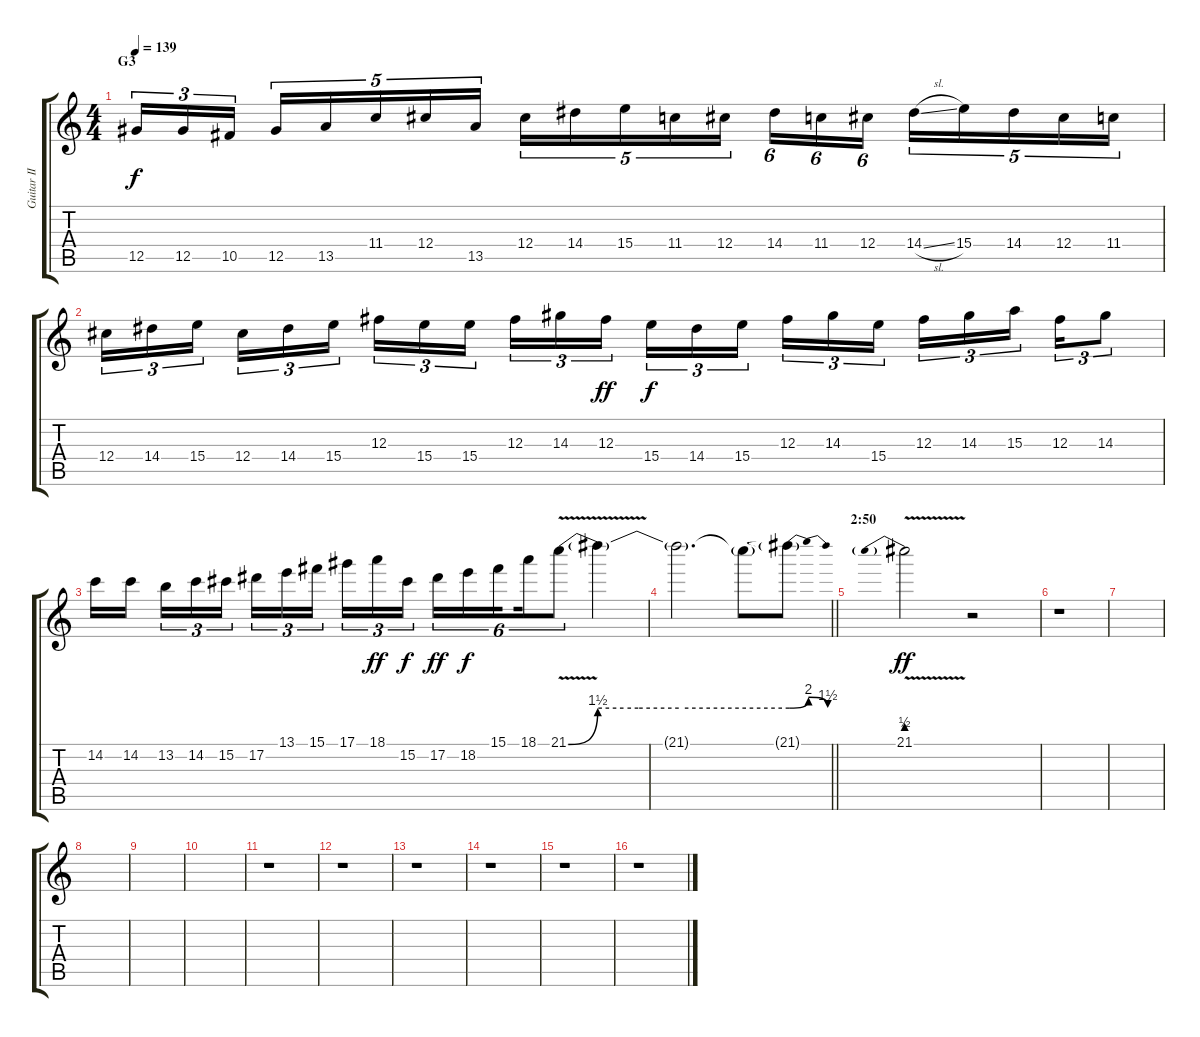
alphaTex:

\track ("Guitar II" "Guitar II") {instrument overdrivenguitar}
\staff {score tabs}
\tuning (Eb4 Bb3 Gb3 Db3 Ab2 Eb2) {hide}
\ts (4 4)
\section ("" "G3")
\tempo 139
\clef g2
\ks c
12.5.16{tu (3 2) dy f volume 16 balance 8} 12.5.16{tu (3 2)} 10.5.16{tu (3 2) beam splitsecondary} 12.5.16{tu (5 4)} 13.5.16{tu (5 4)} 11.4.16{tu (5 4)} 12.4.16{tu (5 4)} 13.5.16{tu (5 4) beam splitsecondary} 12.4.16{tu (5 4)} 14.4.16{tu (5 4)} 15.4.16{tu (5 4)} 11.4.16{tu (5 4)} 12.4.16{tu (5 4) beam splitsecondary} 14.4.16{tu (6 4)} 11.4.16{tu (6 4)} 12.4.16{tu (6 4)} 14.4{sl}.16{tu (5 4)} 15.4.16{tu (5 4)} 14.4.16{tu (5 4)} 12.4.16{tu (5 4)} 11.4.16{tu (5 4)} |
12.4.16{tu (3 2)} 14.4.16{tu (3 2)} 15.4.16{tu (3 2) beam splitsecondary} 12.4.16{tu (3 2)} 14.4.16{tu (3 2)} 15.4.16{tu (3 2)} 12.3.16{tu (3 2)} 15.4.16{tu (3 2)} 15.4.16{tu (3 2) beam splitsecondary} 12.3.16{tu (3 2)} 14.3.16{tu (3 2)} 12.3.16{tu (3 2) dy ff} 15.4.16{tu (3 2) dy f} 14.4.16{tu (3 2)} 15.4.16{tu (3 2) beam splitsecondary} 12.3.16{tu (3 2)} 14.3.16{tu (3 2)} 15.4.16{tu (3 2)} 12.3.16{tu (3 2)} 14.3.16{tu (3 2)} 15.3.16{tu (3 2) beam splitsecondary} 12.3.16{tu (3 2)} 14.3.8{tu (3 2)} |
14.2.16 14.2.16{beam splitsecondary} 13.2.16{tu (3 2)} 14.2.16{tu (3 2)} 15.2.16{tu (3 2)} 17.2.16{tu (3 2)} 13.1.16{tu (3 2)} 15.1.16{tu (3 2) beam splitsecondary} 17.1.16{tu (3 2)} 18.1.16{tu (3 2) dy ff} 15.2.16{tu (3 2) dy f} 17.2.16{tu (6 4) dy ff} 18.2.16{tu (6 4) dy f} 15.1.16{tu (6 4) beam splitsecondary} 18.1.16{tu (6 4)} 21.1{be (custom 0 0 8 6 15 6 19 6 30 6 60 6) v}.8{tu (6 4)} 21.1{t}.4 |
\barLineRight lightlight
21.1{t}.2{d} 21.1{t}.8 21.1{be (bendrelease 0 6 15 8 52 8 60 6) t}.8 |
\section ("" "2:50")
21.1{be (prebend 0 2 60 2) v}.2{dy ff} r.2 |
r.1 |
|
|
|
|
r.1 |
r.1 |
r.1 |
r.1 |
r.1 |
r.1
